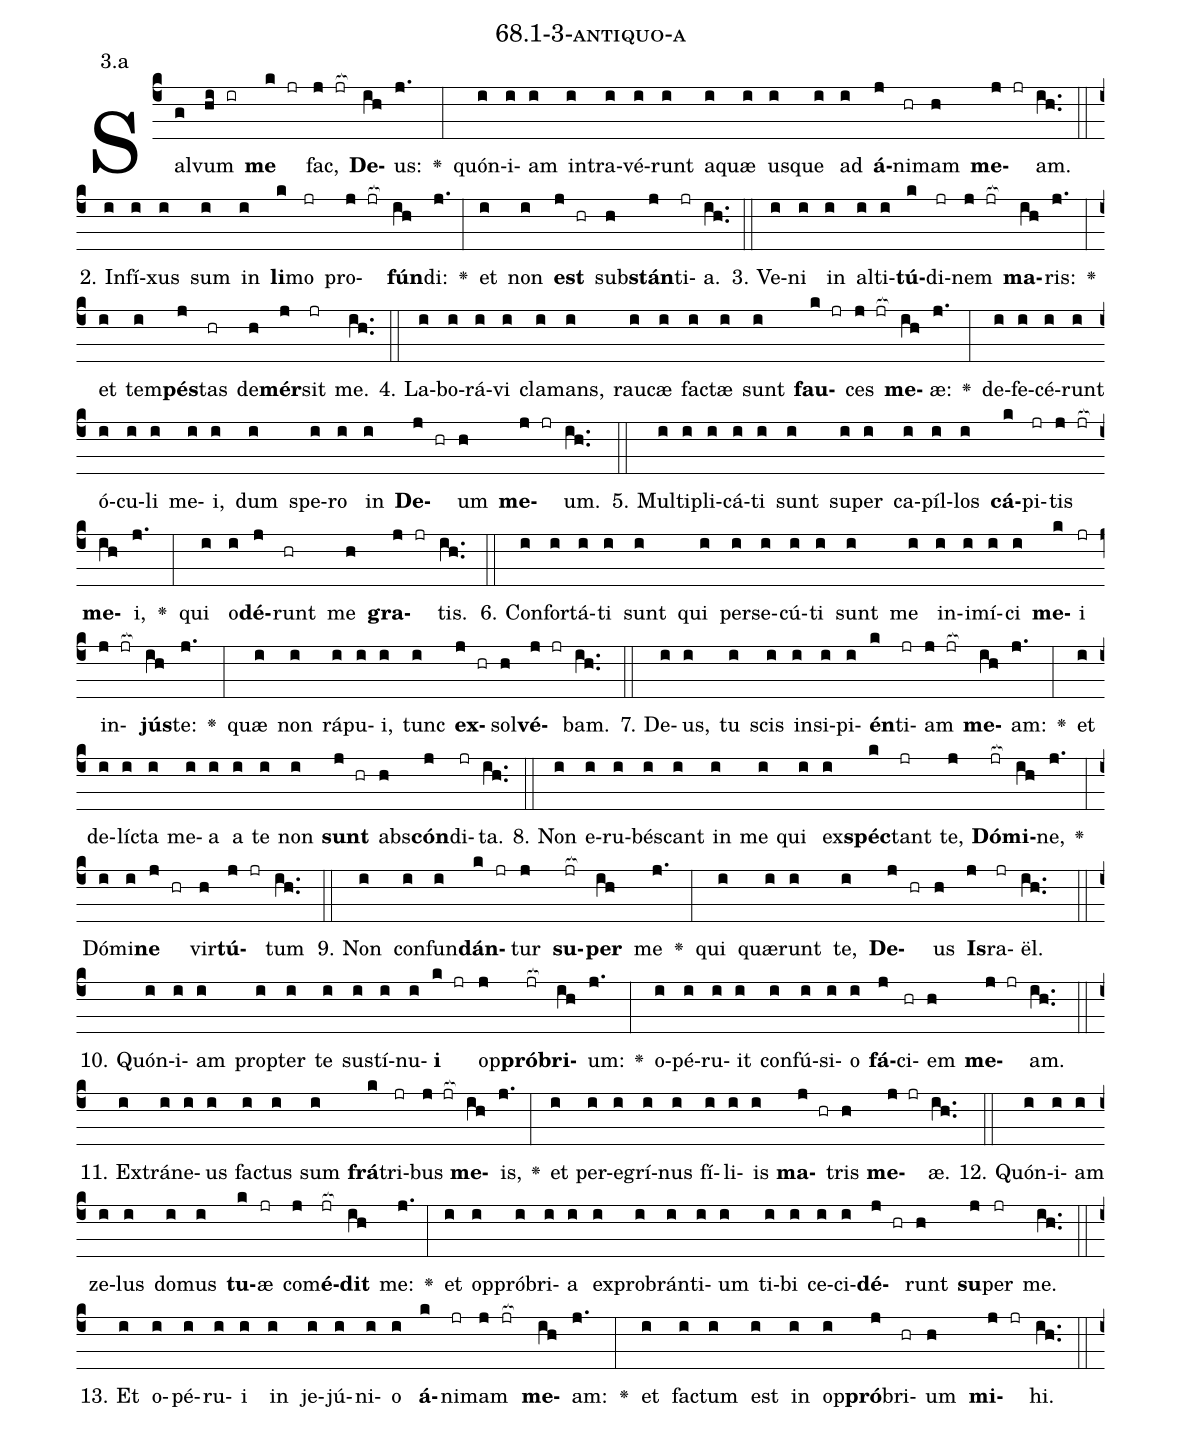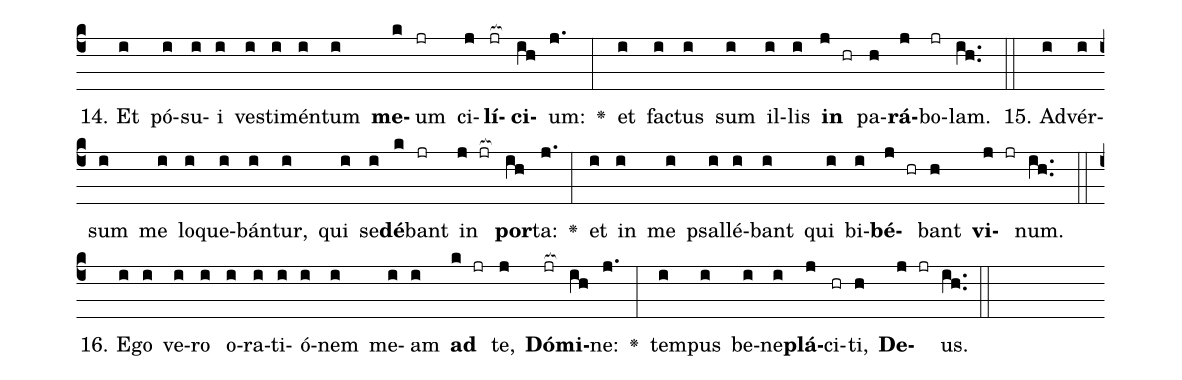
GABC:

name: 68.1-3-antiquo-a;
annotation: 3.a;
%%
(c4)Sal(g)vum(hi ir) <b>me</b>(k jr) fac,(j jr[ocb:1{]) <b>De</b>(ih[ocb:0}])us:(j.) <v>\greheightstar</v>(:) quón(i)i(i)am(i) in(i)tra(i)vé(i)runt(i) a(i)quæ(i) us(i)que(i) ad(i) <b>á</b>(j)ni(hr)mam(h) <b>me</b>(j jr)am.(ih..) (::)
2. In(i)fí(i)xus(i) sum(i) in(i) <b>li</b>(k)mo(jr) pro(j jr[ocb:1{])<b>fún</b>(ih[ocb:0}])di:(j.) <v>\greheightstar</v>(:) et(i) non(i) <b>est</b>(j hr) sub(h)<b>stán</b>(j)ti(jr)a.(ih..) (::)
3. Ve(i)ni(i) in(i) al(i)ti(i)<b>tú</b>(k)di(jr)nem(j jr[ocb:1{]) <b>ma</b>(ih[ocb:0}])ris:(j.) <v>\greheightstar</v>(:) et(i) tem(i)<b>pés</b>(j)tas(hr) de(h)<b>mér</b>(j)sit(jr) me.(ih..) (::)
4. La(i)bo(i)rá(i)vi(i) cla(i)mans,(i) rau(i)cæ(i) fac(i)tæ(i) sunt(i) <b>fau</b>(k jr)ces(j jr[ocb:1{]) <b>me</b>(ih[ocb:0}])æ:(j.) <v>\greheightstar</v>(:) de(i)fe(i)cé(i)runt(i) ó(i)cu(i)li(i) me(i)i,(i) dum(i) spe(i)ro(i) in(i) <b>De</b>(j hr)um(h) <b>me</b>(j jr)um.(ih..) (::)
5. Mul(i)ti(i)pli(i)cá(i)ti(i) sunt(i) su(i)per(i) ca(i)píl(i)los(i) <b>cá</b>(k)pi(jr)tis(j jr[ocb:1{]) <b>me</b>(ih[ocb:0}])i,(j.) <v>\greheightstar</v>(:) qui(i) o(i)<b>dé</b>(j)runt(hr) me(h) <b>gra</b>(j jr)tis.(ih..) (::)
6. Con(i)for(i)tá(i)ti(i) sunt(i) qui(i) per(i)se(i)cú(i)ti(i) sunt(i) me(i) in(i)i(i)mí(i)ci(i) <b>me</b>(k)i(jr) in(j jr[ocb:1{])<b>jús</b>(ih[ocb:0}])te:(j.) <v>\greheightstar</v>(:) quæ(i) non(i) rá(i)pu(i)i,(i) tunc(i) <b>ex</b>(j hr)sol(h)<b>vé</b>(j jr)bam.(ih..) (::)
7. De(i)us,(i) tu(i) scis(i) in(i)si(i)pi(i)<b>én</b>(k)ti(jr)am(j jr[ocb:1{]) <b>me</b>(ih[ocb:0}])am:(j.) <v>\greheightstar</v>(:) et(i) de(i)líc(i)ta(i) me(i)a(i) a(i) te(i) non(i) <b>sunt</b>(j hr) abs(h)<b>cón</b>(j)di(jr)ta.(ih..) (::)
8. Non(i) e(i)ru(i)bés(i)cant(i) in(i) me(i) qui(i) ex(i)<b>spéc</b>(k)tant(jr) te,(j) <b>Dó</b>(jr[ocb:1{])<b>mi</b>(ih[ocb:0}])ne,(j.) <v>\greheightstar</v>(:) Dó(i)mi(i)<b>ne</b>(j hr) vir(h)<b>tú</b>(j jr)tum(ih..) (::)
9. Non(i) con(i)fun(i)<b>dán</b>(k jr)tur(j) <b>su</b>(jr[ocb:1{])<b>per</b>(ih[ocb:0}]) me(j.) <v>\greheightstar</v>(:) qui(i) quæ(i)runt(i) te,(i) <b>De</b>(j hr)us(h) <b>Is</b>(j)ra(jr)ël.(ih..) (::)
10. Quón(i)i(i)am(i) prop(i)ter(i) te(i) sus(i)tí(i)nu(i)<b>i</b>(k jr) op(j)<b>pró</b>(jr[ocb:1{])<b>bri</b>(ih[ocb:0}])um:(j.) <v>\greheightstar</v>(:) o(i)pé(i)ru(i)it(i) con(i)fú(i)si(i)o(i) <b>fá</b>(j)ci(hr)em(h) <b>me</b>(j jr)am.(ih..) (::)
11. Ex(i)trá(i)ne(i)us(i) fac(i)tus(i) sum(i) <b>frá</b>(k)tri(jr)bus(j jr[ocb:1{]) <b>me</b>(ih[ocb:0}])is,(j.) <v>\greheightstar</v>(:) et(i) per(i)e(i)grí(i)nus(i) fí(i)li(i)is(i) <b>ma</b>(j hr)tris(h) <b>me</b>(j jr)æ.(ih..) (::)
12. Quón(i)i(i)am(i) ze(i)lus(i) do(i)mus(i) <b>tu</b>(k)æ(jr) com(j)<b>é</b>(jr[ocb:1{])<b>dit</b>(ih[ocb:0}]) me:(j.) <v>\greheightstar</v>(:) et(i) op(i)pró(i)bri(i)a(i) ex(i)pro(i)brán(i)ti(i)um(i) ti(i)bi(i) ce(i)ci(i)<b>dé</b>(j hr)runt(h) <b>su</b>(j)per(jr) me.(ih..) (::)
13. Et(i) o(i)pé(i)ru(i)i(i) in(i) je(i)jú(i)ni(i)o(i) <b>á</b>(k)ni(jr)mam(j jr[ocb:1{]) <b>me</b>(ih[ocb:0}])am:(j.) <v>\greheightstar</v>(:) et(i) fac(i)tum(i) est(i) in(i) op(i)<b>pró</b>(j)bri(hr)um(h) <b>mi</b>(j jr)hi.(ih..) (::)
14. Et(i) pó(i)su(i)i(i) ves(i)ti(i)mén(i)tum(i) <b>me</b>(k)um(jr) ci(j)<b>lí</b>(jr[ocb:1{])<b>ci</b>(ih[ocb:0}])um:(j.) <v>\greheightstar</v>(:) et(i) fac(i)tus(i) sum(i) il(i)lis(i) <b>in</b>(j hr) pa(h)<b>rá</b>(j)bo(jr)lam.(ih..) (::)
15. Ad(i)vér(i)sum(i) me(i) lo(i)que(i)bán(i)tur,(i) qui(i) se(i)<b>dé</b>(k)bant(jr) in(j jr[ocb:1{]) <b>por</b>(ih[ocb:0}])ta:(j.) <v>\greheightstar</v>(:) et(i) in(i) me(i) psal(i)lé(i)bant(i) qui(i) bi(i)<b>bé</b>(j hr)bant(h) <b>vi</b>(j jr)num.(ih..) (::)
16. E(i)go(i) ve(i)ro(i) o(i)ra(i)ti(i)ó(i)nem(i) me(i)am(i) <b>ad</b>(k jr) te,(j) <b>Dó</b>(jr[ocb:1{])<b>mi</b>(ih[ocb:0}])ne:(j.) <v>\greheightstar</v>(:) tem(i)pus(i) be(i)ne(i)<b>plá</b>(j)ci(hr)ti,(h) <b>De</b>(j jr)us.(ih..) (::)
